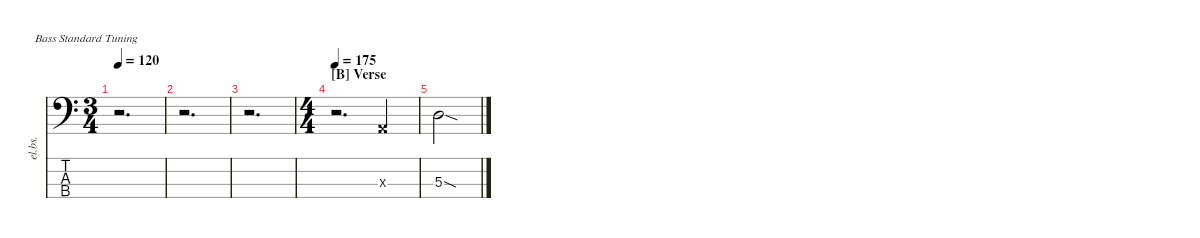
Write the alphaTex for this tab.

\defaultSystemsLayout 4
\hideDynamics
\bracketExtendMode nobrackets
\track ("Electric Bass" "el.bs.") {mute instrument electricbassfinger}
\staff {score tabs}
\tuning (G2 D2 A1 E1)
\ts (3 4)
\beaming (8 2 2 2)
\tempo 120
\clef f4
\ks c
r.2{d dy mf beam Down} |
r.2{d beam Down} |
r.2{d beam Down} |
\ts (4 4)
\beaming (8 2 2 2 2)
\section ("B" "Verse")
\tempo 175
r.2{d beam Down} 0.3{x}.4{beam Up} |
5.3{sod}.2{beam Down}
